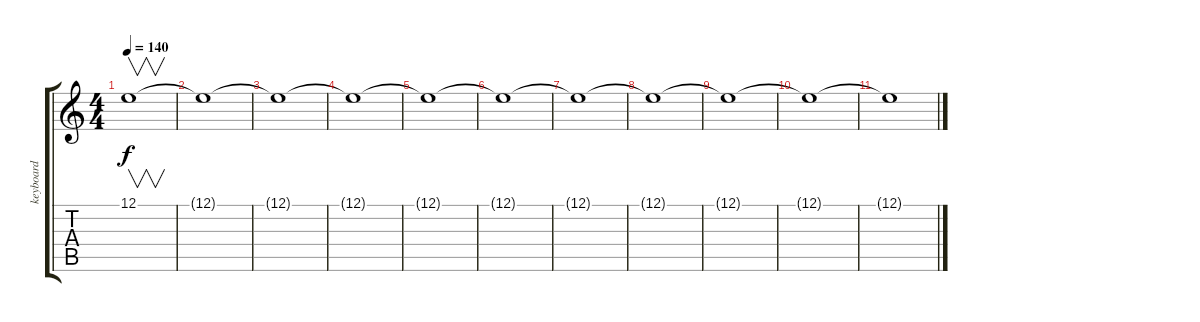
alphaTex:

\track ("keyboard" "keyboard") {instrument lead2sawtooth}
\staff {score tabs}
\tuning (E4 B3 G3 D3 A2 E2) {hide}
\ts (4 4)
\tempo 140
\clef g2
\ks c
12.1.1{v dy f} |
12.1{t}.1 |
12.1{t}.1 |
12.1{t}.1 |
12.1{t}.1 |
12.1{t}.1 |
12.1{t}.1 |
12.1{t}.1 |
12.1{t}.1 |
12.1{t}.1{volume 3} |
12.1{t}.1
